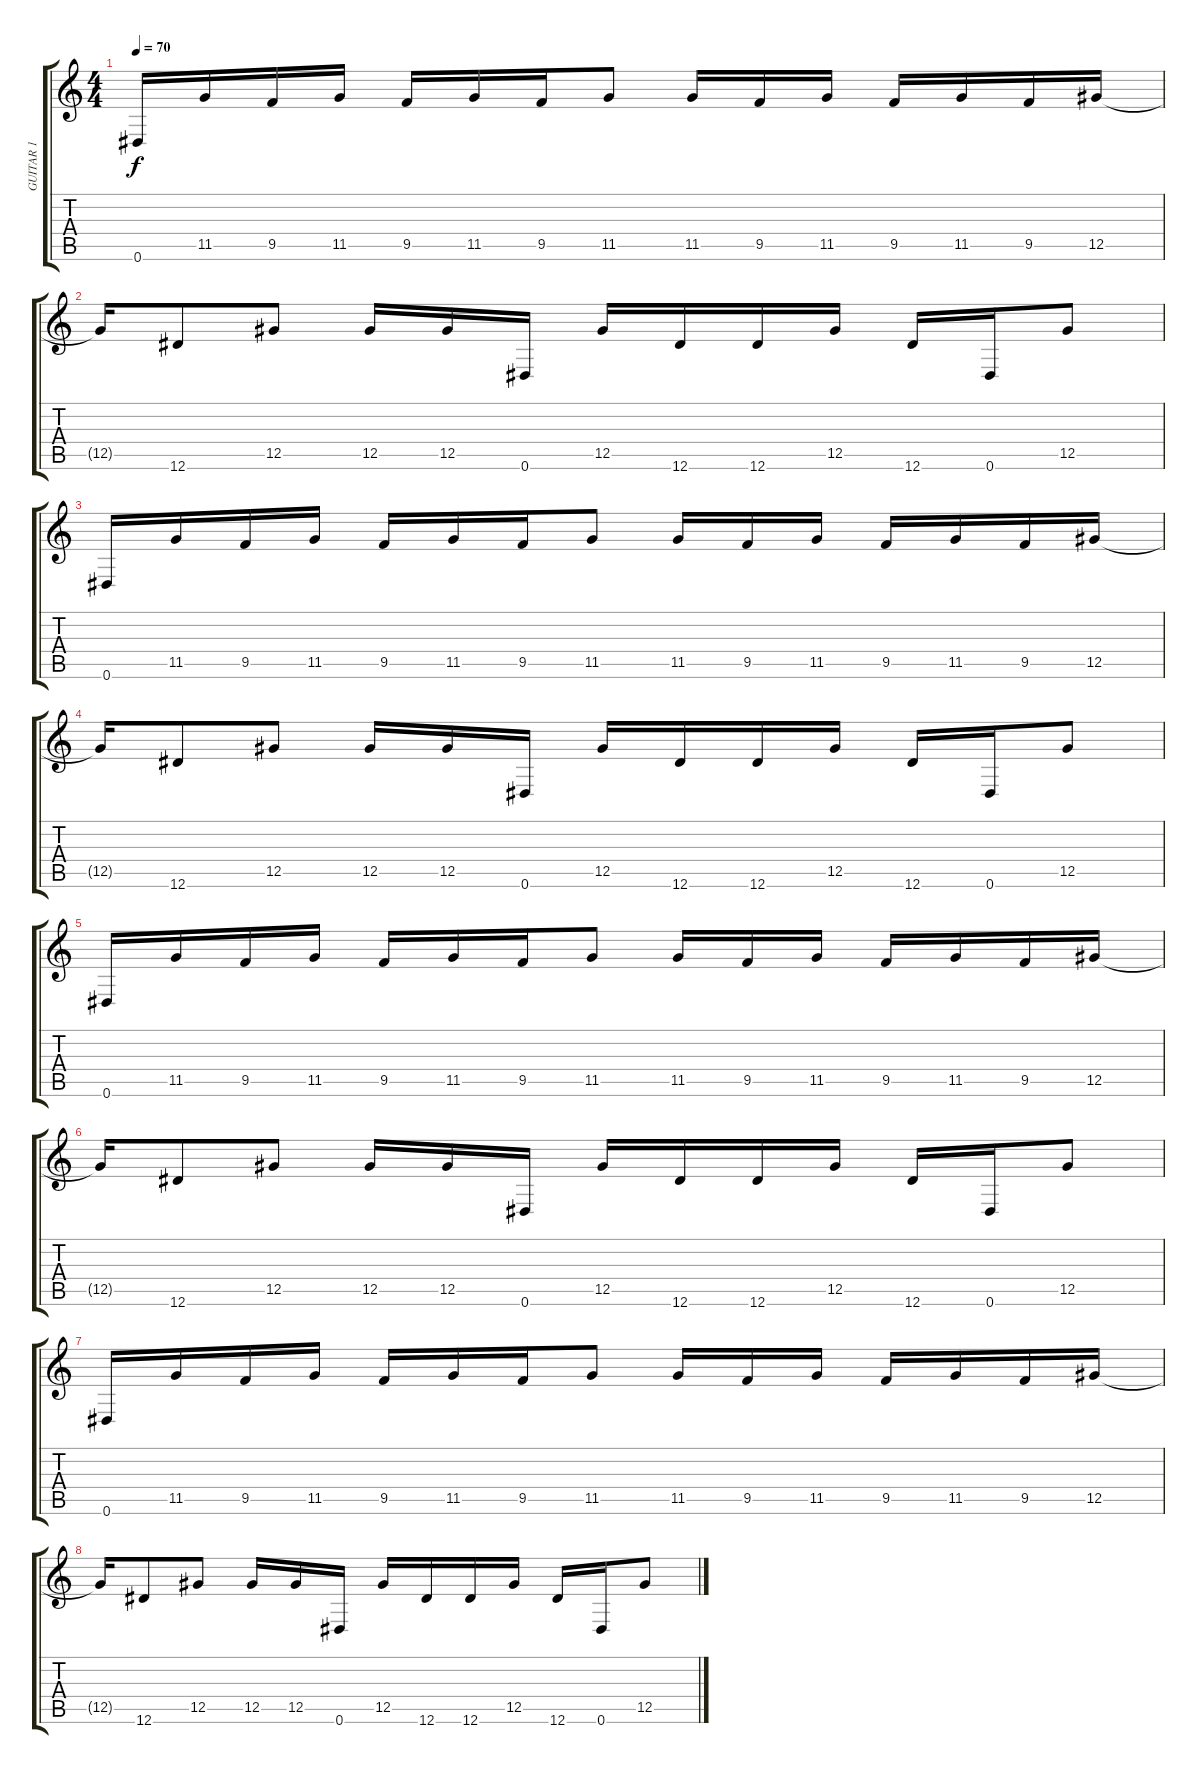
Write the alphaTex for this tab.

\track ("GUITAR 1" "GUITAR 1") {instrument electricguitarclean}
\staff {score tabs}
\tuning (Eb4 Bb3 Gb3 Db3 Ab2 Eb2) {hide}
\ts (4 4)
\tempo 70
\clef g2
\ks c
0.6.16{dy f} 11.5.16 9.5.16 11.5.16 9.5.16 11.5.16 9.5.16 11.5.8 11.5.16 9.5.16 11.5.16 9.5.16 11.5.16 9.5.16 12.5.16 |
12.5{t}.16 12.6.8 12.5.8 12.5.16 12.5.16 0.6.16 12.5.16 12.6.16 12.6.16 12.5.16 12.6.16 0.6.16 12.5.8 |
0.6.16 11.5.16 9.5.16 11.5.16 9.5.16 11.5.16 9.5.16 11.5.8 11.5.16 9.5.16 11.5.16 9.5.16 11.5.16 9.5.16 12.5.16 |
12.5{t}.16 12.6.8 12.5.8 12.5.16 12.5.16 0.6.16 12.5.16 12.6.16 12.6.16 12.5.16 12.6.16 0.6.16 12.5.8 |
0.6.16 11.5.16 9.5.16 11.5.16 9.5.16 11.5.16 9.5.16 11.5.8 11.5.16 9.5.16 11.5.16 9.5.16 11.5.16 9.5.16 12.5.16 |
12.5{t}.16 12.6.8 12.5.8 12.5.16 12.5.16 0.6.16 12.5.16 12.6.16 12.6.16 12.5.16 12.6.16 0.6.16 12.5.8 |
0.6.16 11.5.16 9.5.16 11.5.16 9.5.16 11.5.16 9.5.16 11.5.8 11.5.16 9.5.16 11.5.16 9.5.16 11.5.16 9.5.16 12.5.16 |
12.5{t}.16 12.6.8 12.5.8 12.5.16 12.5.16 0.6.16 12.5.16 12.6.16 12.6.16 12.5.16 12.6.16 0.6.16 12.5.8
